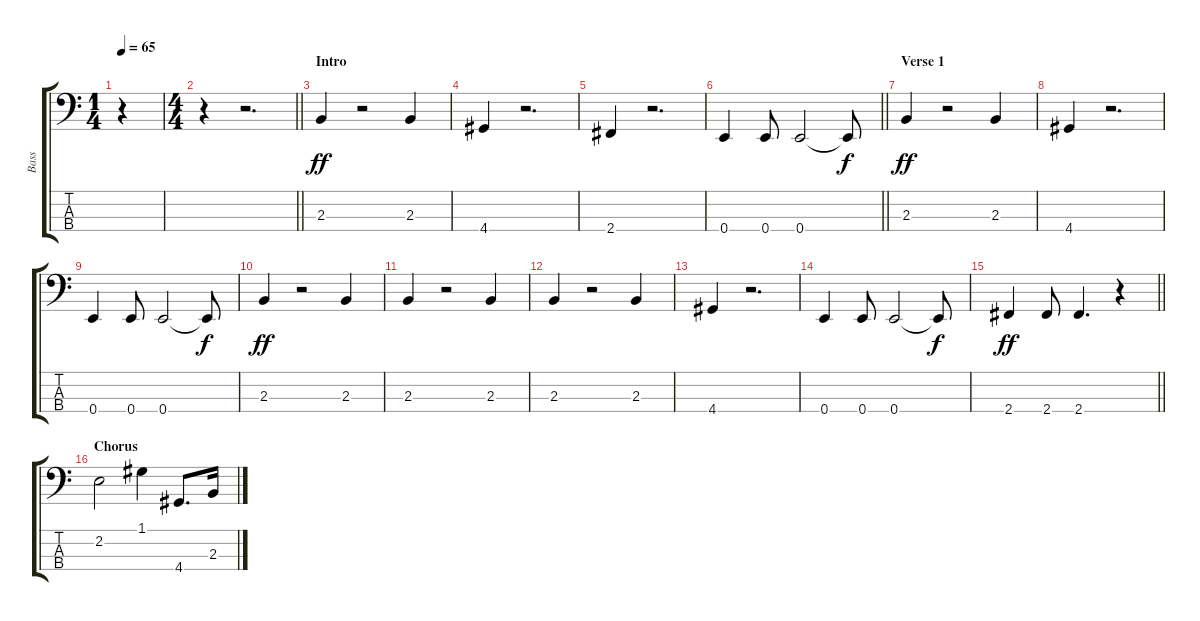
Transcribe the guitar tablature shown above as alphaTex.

\track ("Bass" "Bass") {instrument electricbasspick}
\staff {score tabs}
\tuning (G2 D2 A1 E1) {hide}
\voice
\ts (1 4)
\tempo 65
\clef f4
\ks c
r.4{dy ff instrument electricbasspick} |
\ts (4 4)
\barLineRight lightlight
r.4 r.2{d} |
\section ("" "Intro")
2.3.4 r.2 2.3.4 |
4.4.4 r.2{d} |
2.4.4 r.2{d} |
\barLineRight lightlight
0.4.4 0.4.8 0.4.2 0.4{t}.8{dy f} |
\section ("" "Verse 1")
2.3.4{dy ff} r.2 2.3.4 |
4.4.4 r.2{d} |
0.4.4 0.4.8 0.4.2 0.4{t}.8{dy f} |
2.3.4{dy ff} r.2 2.3.4 |
2.3.4 r.2 2.3.4 |
2.3.4 r.2 2.3.4 |
4.4.4 r.2{d} |
0.4.4 0.4.8 0.4.2 0.4{t}.8{dy f} |
\barLineRight lightlight
2.4.4{dy ff} 2.4.8 2.4.4{d} r.4 |
\section ("" "Chorus")
2.2.2 1.1.4 4.4.8{d} 2.3.16
\voice
\clef f4
\ottava regular
\simile none
\ks c
r.4{dy f} |
\barLineRight lightlight
|
|
|
|
\barLineRight lightlight
|
|
|
|
|
|
|
|
|
\barLineRight lightlight
|
